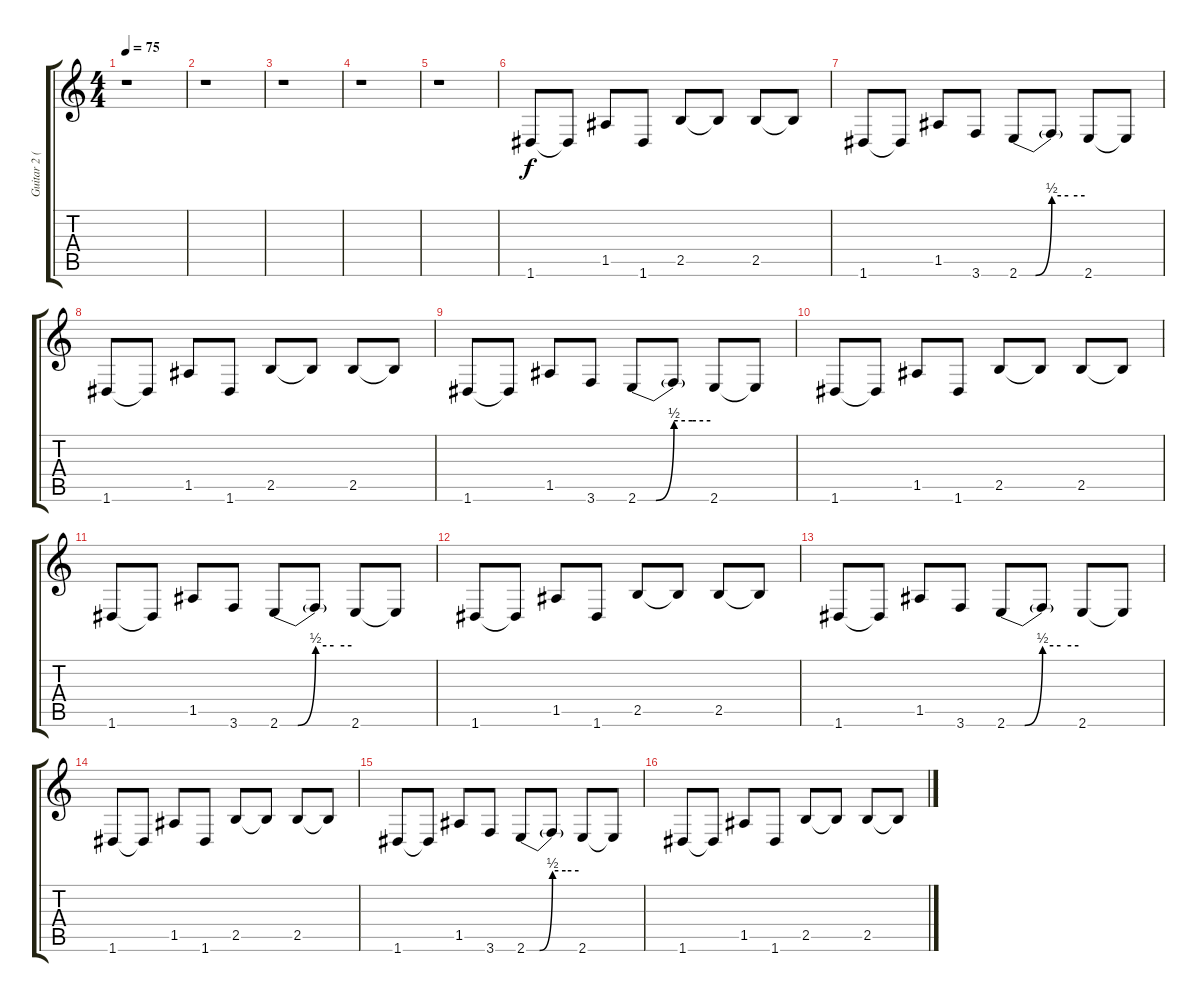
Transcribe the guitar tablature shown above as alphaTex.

\track ("Guitar 2 (solo)" "Guitar 2 (") {instrument distortionguitar}
\staff {score tabs}
\tuning (E4 B3 G3 D3 A2 D2) {hide}
\ts (4 4)
\tempo 75
\clef g2
\ks c
r.1{dy f} |
r.1 |
r.1 |
r.1 |
r.1 |
1.6.8 1.6{t}.8 1.5.8 1.6.8 2.5.8 2.5{t}.8 2.5.8 2.5{t}.8 |
1.6.8 1.6{t}.8 1.5.8 3.6.8 2.6{be (custom 0 0 15 0 30 2 45 2 60 2)}.8 2.6{t}.8 2.6.8 2.6{t}.8 |
1.6.8 1.6{t}.8 1.5.8 1.6.8 2.5.8 2.5{t}.8 2.5.8 2.5{t}.8 |
1.6.8 1.6{t}.8 1.5.8 3.6.8 2.6{be (custom 0 0 15 0 30 2 45 2 60 2)}.8 2.6{t}.8 2.6.8 2.6{t}.8 |
1.6.8 1.6{t}.8 1.5.8 1.6.8 2.5.8 2.5{t}.8 2.5.8 2.5{t}.8 |
1.6.8 1.6{t}.8 1.5.8 3.6.8 2.6{be (custom 0 0 15 0 30 2 45 2 60 2)}.8 2.6{t}.8 2.6.8 2.6{t}.8 |
1.6.8 1.6{t}.8 1.5.8 1.6.8 2.5.8 2.5{t}.8 2.5.8 2.5{t}.8 |
1.6.8 1.6{t}.8 1.5.8 3.6.8 2.6{be (custom 0 0 15 0 30 2 45 2 60 2)}.8 2.6{t}.8 2.6.8 2.6{t}.8 |
1.6.8 1.6{t}.8 1.5.8 1.6.8 2.5.8 2.5{t}.8 2.5.8 2.5{t}.8 |
1.6.8 1.6{t}.8 1.5.8 3.6.8 2.6{be (custom 0 0 15 0 30 2 45 2 60 2)}.8 2.6{t}.8 2.6.8 2.6{t}.8 |
1.6.8 1.6{t}.8 1.5.8 1.6.8 2.5.8 2.5{t}.8 2.5.8 2.5{t}.8
